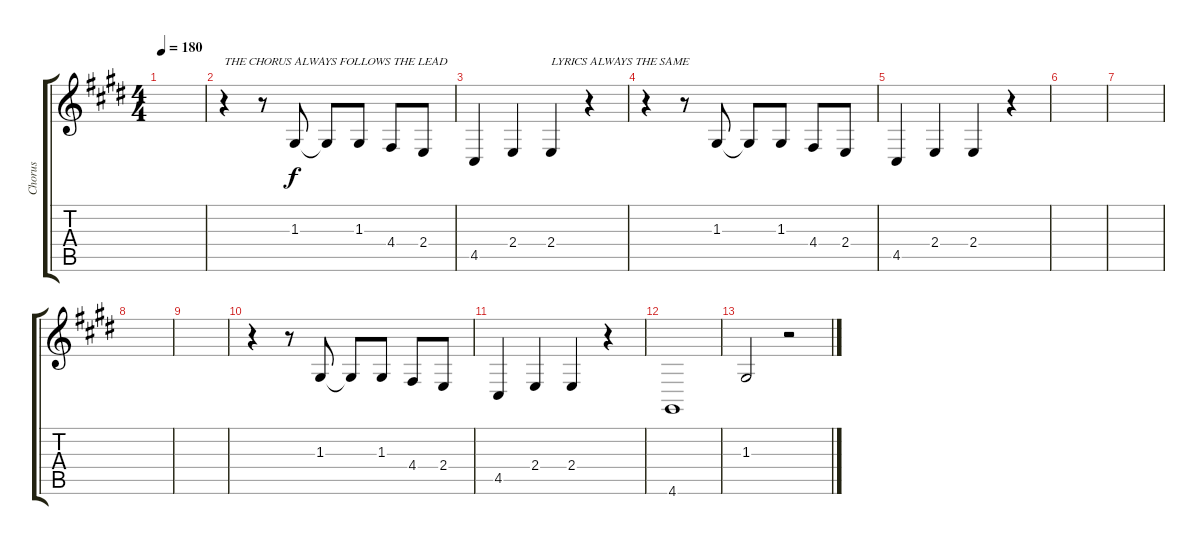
\track ("Chorus" "Chorus") {instrument altosax}
\staff {score tabs}
\tuning (E4 B3 G3 D3 A2 E2) {hide}
\ts (4 4)
\tempo 180
\clef g2
\ks e
|
r.4{txt "THE CHORUS ALWAYS FOLLOWS THE LEAD"} r.8 1.3.8 1.3{t}.8 1.3.8 4.4.8 2.4.8 |
4.5.4 2.4.4 2.4.4{txt "LYRICS ALWAYS THE SAME"} r.4 |
r.4 r.8 1.3.8 1.3{t}.8 1.3.8 4.4.8 2.4.8 |
4.5.4 2.4.4 2.4.4 r.4 |
|
|
|
|
r.4 r.8 1.3.8 1.3{t}.8 1.3.8 4.4.8 2.4.8 |
4.5.4 2.4.4 2.4.4 r.4 |
4.6.1 |
1.3.2 r.2
